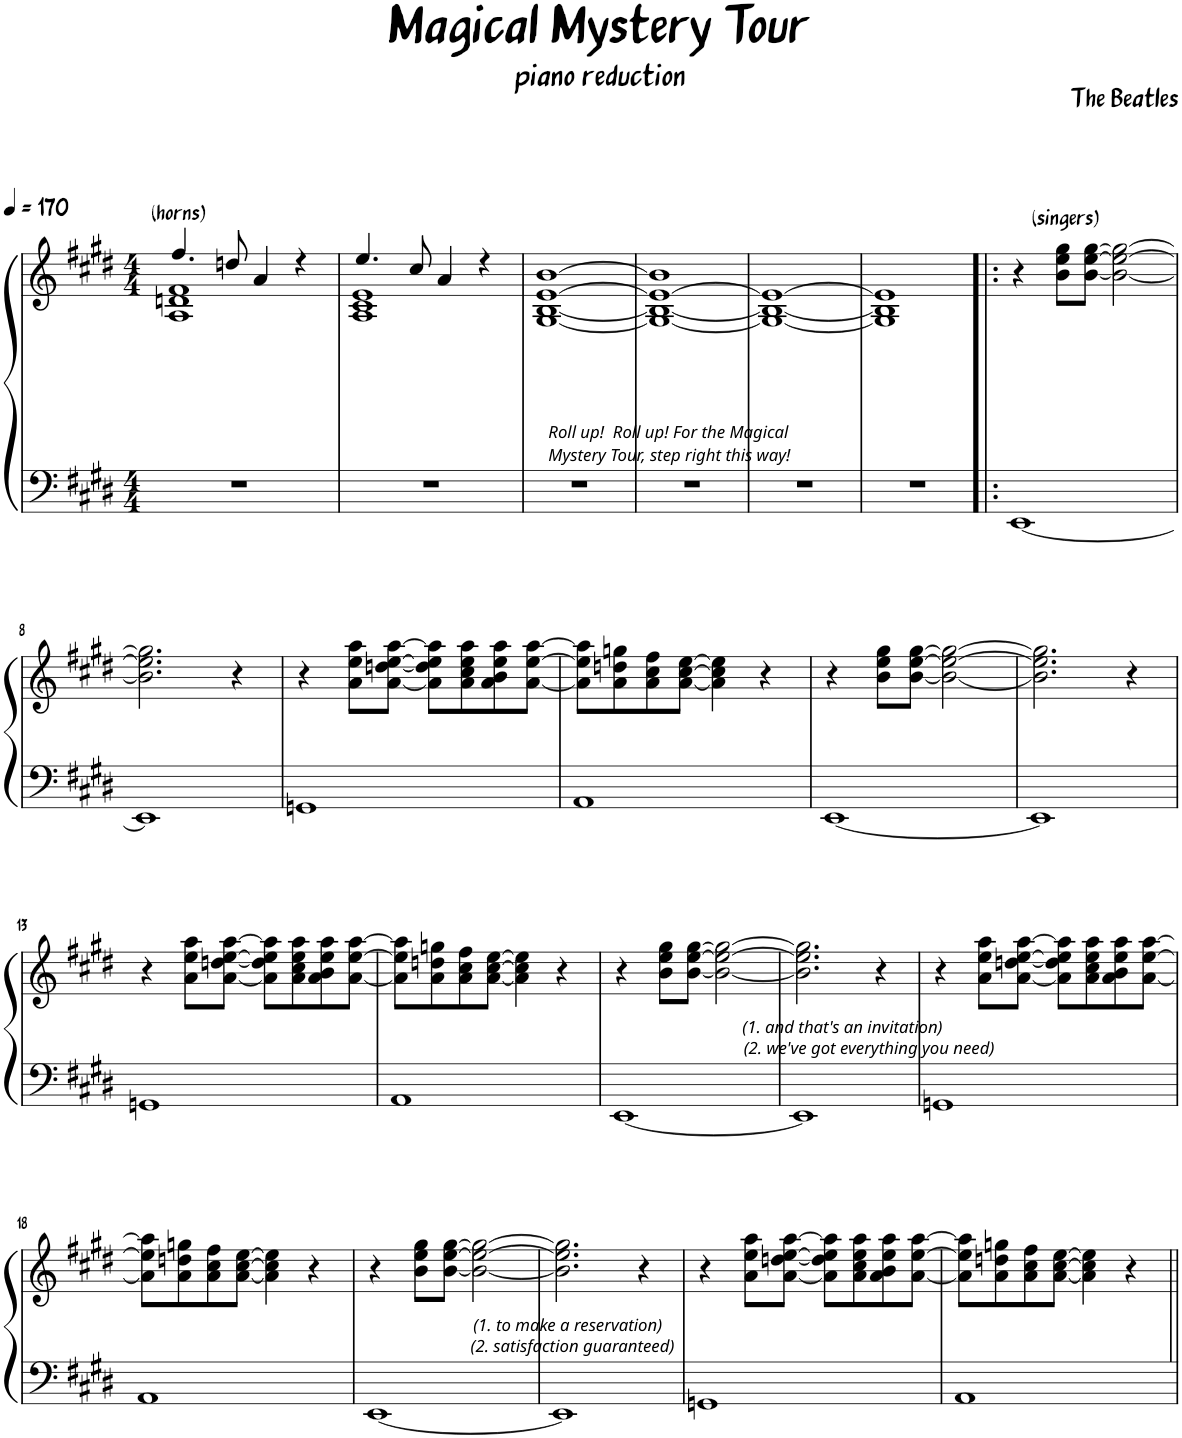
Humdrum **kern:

**kern	**kern
*part1	*part1
*staff2	*staff1
*I"Piano	*
*I'Pno.	*
*clefF4	*clefG2
*k[f#c#g#d#]	*k[f#c#g#d#]
*M4/4	*M4/4
*MM170	*MM170
=1	=1
*	*^
!	!LO:TX:a:t=(horns)	!
1r	4.ff#/	1A 1dn 1f#
.	8ddn/	.
.	4a/	.
.	4r	.
=2	=2	=2
1r	4.ee/	1A 1c# 1e
.	8cc#/	.
.	4a/	.
.	4r	.
*	*v	*v
=3	=3
!	!LO:TX:b:i:t=Roll up!  Roll up! For the Magical
!	!LO:TX:b:t=Mystery Tour, step right this way!
1r	[1G# [1B [1e [1b
=4	=4
1r	1G#_ 1B_ 1e_ 1b]
=5	=5
1r	1G#_ 1B_ 1e_
=6	=6
1r	1G#] 1B] 1e]
=7!|:	=7!|:
[1EE	4r
!	!LO:TX:a:t=(singers)
.	8b\ 8ee\ 8gg#\L
.	[8b\ [8ee\ [8gg#\J
.	2b\_ 2ee\_ 2gg#\_
!!LO:LB:g=z
=8	=8
1EE]	2.b\] 2.ee\] 2.gg#\]
.	4r
=9	=9
1GGn	4r
.	8a\ 8ee\ 8aa\L
.	[8a\ [8ddn\ [8ee\ [8aa\J
.	8a\] 8dd\] 8ee\] 8aa\]L
.	8a\ 8cc#\ 8ee\ 8aa\
.	8a\ 8b\ 8ee\ 8aa\
.	[8a\ [8ee\ [8aa\J
=10	=10
1AA	8a\] 8ee\] 8aa\]L
.	8a\ 8ddn\ 8ggn\
.	8a\ 8cc#\ 8ff#\
.	[8a\ [8cc#\ [8ee\J
.	4a\] 4cc#\] 4ee\]
.	4r
=11	=11
[1EE	4r
.	8b\ 8ee\ 8gg#\L
.	[8b\ [8ee\ [8gg#\J
.	2b\_ 2ee\_ 2gg#\_
=12	=12
1EE]	2.b\] 2.ee\] 2.gg#\]
.	4r
!!LO:LB:g=z
=13	=13
1GGn	4r
.	8a\ 8ee\ 8aa\L
.	[8a\ [8ddn\ [8ee\ [8aa\J
.	8a\] 8dd\] 8ee\] 8aa\]L
.	8a\ 8cc#\ 8ee\ 8aa\
.	8a\ 8b\ 8ee\ 8aa\
.	[8a\ [8ee\ [8aa\J
=14	=14
1AA	8a\] 8ee\] 8aa\]L
.	8a\ 8ddn\ 8ggn\
.	8a\ 8cc#\ 8ff#\
.	[8a\ [8cc#\ [8ee\J
.	4a\] 4cc#\] 4ee\]
.	4r
=15	=15
[1EE	4r
.	8b\ 8ee\ 8gg#\L
.	[8b\ [8ee\ [8gg#\J
.	2b\_ 2ee\_ 2gg#\_
=16	=16
!	!LO:TX:b:i:t=(1. and that's an invitation)
!LO:TX:a:i:t=(2. we've got everything you need)	!
1EE]	2.b\] 2.ee\] 2.gg#\]
.	4r
=17	=17
1GGn	4r
.	8a\ 8ee\ 8aa\L
.	[8a\ [8ddn\ [8ee\ [8aa\J
.	8a\] 8dd\] 8ee\] 8aa\]L
.	8a\ 8cc#\ 8ee\ 8aa\
.	8a\ 8b\ 8ee\ 8aa\
.	[8a\ [8ee\ [8aa\J
!!LO:LB:g=z
=18	=18
1AA	8a\] 8ee\] 8aa\]L
.	8a\ 8ddn\ 8ggn\
.	8a\ 8cc#\ 8ff#\
.	[8a\ [8cc#\ [8ee\J
.	4a\] 4cc#\] 4ee\]
.	4r
=19	=19
[1EE	4r
.	8b\ 8ee\ 8gg#\L
.	[8b\ [8ee\ [8gg#\J
.	2b\_ 2ee\_ 2gg#\_
=20	=20
!	!LO:TX:b:i:t=(1. to make a reservation)
!LO:TX:a:i:t=(2. satisfaction guaranteed)	!
1EE]	2.b\] 2.ee\] 2.gg#\]
.	4r
=21	=21
1GGn	4r
.	8a\ 8ee\ 8aa\L
.	[8a\ [8ddn\ [8ee\ [8aa\J
.	8a\] 8dd\] 8ee\] 8aa\]L
.	8a\ 8cc#\ 8ee\ 8aa\
.	8a\ 8b\ 8ee\ 8aa\
.	[8a\ [8ee\ [8aa\J
=22	=22
1AA	8a\] 8ee\] 8aa\]L
.	8a\ 8ddn\ 8ggn\
.	8a\ 8cc#\ 8ff#\
.	[8a\ [8cc#\ [8ee\J
.	4a\] 4cc#\] 4ee\]
.	4r
=||	=||
*-	*-
